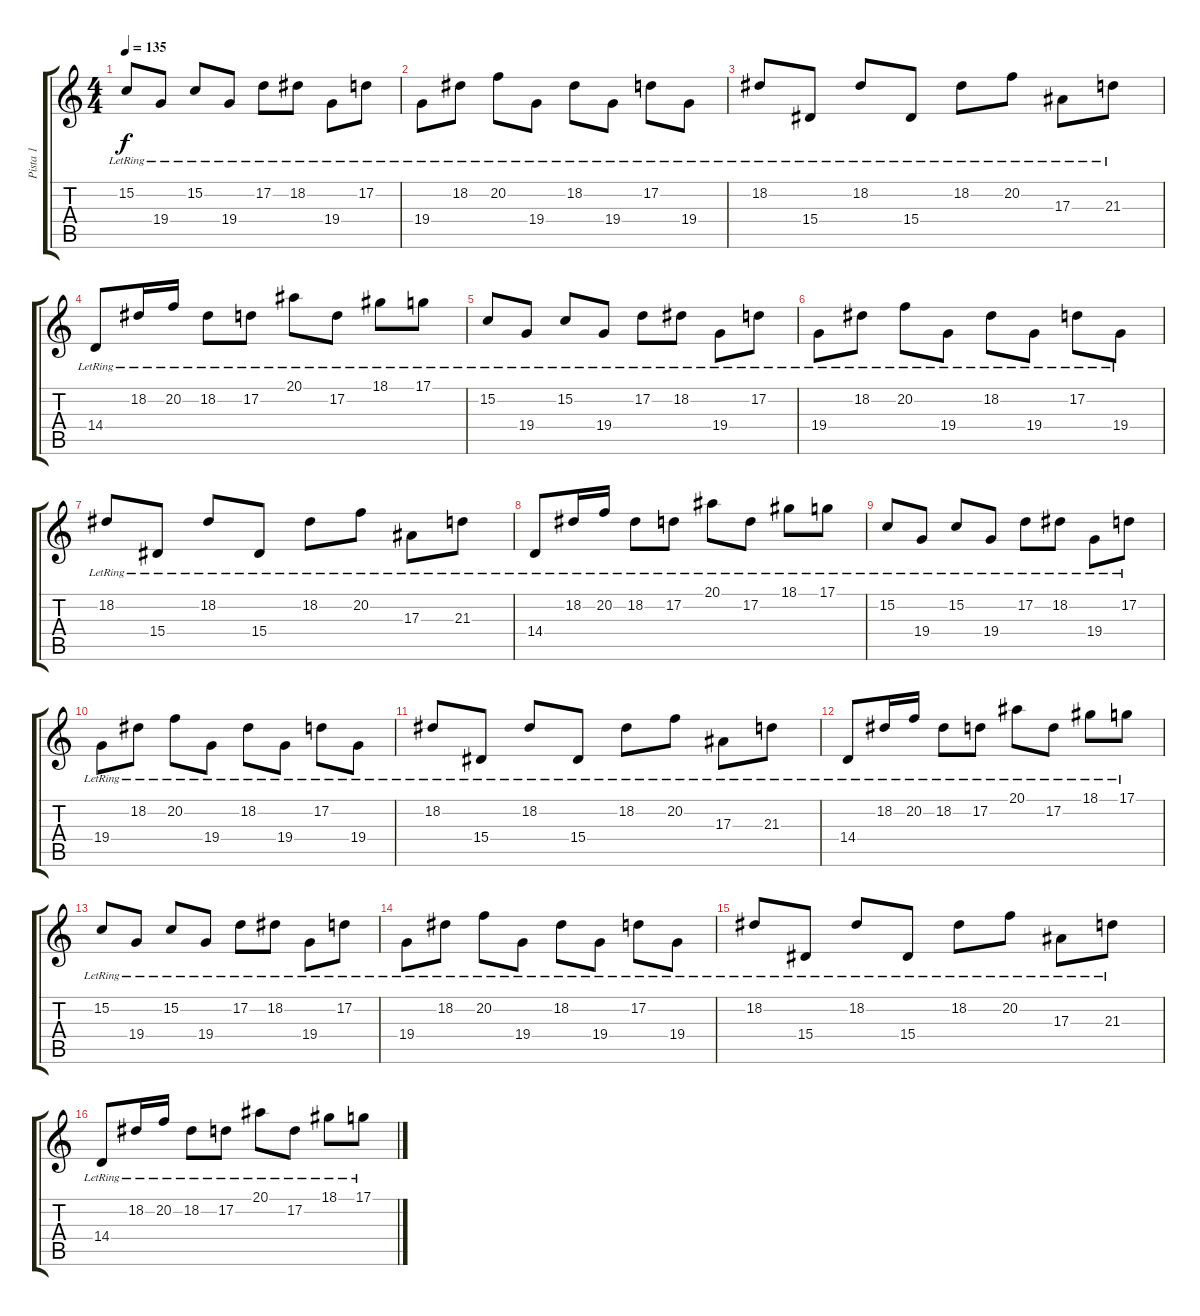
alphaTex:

\track ("Pista 1" "Pista 1") {instrument acousticgrandpiano}
\staff {score tabs}
\tuning (D4 A3 F3 C3 G2 C2) {hide}
\ts (4 4)
\tempo 135
\clef g2
\ks c
15.2{lr}.8{dy f} 19.4{lr}.8 15.2{lr}.8 19.4{lr}.8 17.2{lr}.8 18.2{lr}.8 19.4{lr}.8 17.2{lr}.8 |
19.4{lr}.8 18.2{lr}.8 20.2{lr}.8 19.4{lr}.8 18.2{lr}.8 19.4{lr}.8 17.2{lr}.8 19.4{lr}.8 |
18.2{lr}.8 15.4{lr}.8 18.2{lr}.8 15.4{lr}.8 18.2{lr}.8 20.2{lr}.8 17.3{lr}.8 21.3{lr}.8 |
14.4{lr}.8 18.2{lr}.16 20.2{lr}.16 18.2{lr}.8 17.2{lr}.8 20.1{lr}.8 17.2{lr}.8 18.1{lr}.8 17.1{lr}.8 |
15.2{lr}.8 19.4{lr}.8 15.2{lr}.8 19.4{lr}.8 17.2{lr}.8 18.2{lr}.8 19.4{lr}.8 17.2{lr}.8 |
19.4{lr}.8 18.2{lr}.8 20.2{lr}.8 19.4{lr}.8 18.2{lr}.8 19.4{lr}.8 17.2{lr}.8 19.4{lr}.8 |
18.2{lr}.8 15.4{lr}.8 18.2{lr}.8 15.4{lr}.8 18.2{lr}.8 20.2{lr}.8 17.3{lr}.8 21.3{lr}.8 |
14.4{lr}.8 18.2{lr}.16 20.2{lr}.16 18.2{lr}.8 17.2{lr}.8 20.1{lr}.8 17.2{lr}.8 18.1{lr}.8 17.1{lr}.8 |
15.2{lr}.8 19.4{lr}.8 15.2{lr}.8 19.4{lr}.8 17.2{lr}.8 18.2{lr}.8 19.4{lr}.8 17.2{lr}.8 |
19.4{lr}.8 18.2{lr}.8 20.2{lr}.8 19.4{lr}.8 18.2{lr}.8 19.4{lr}.8 17.2{lr}.8 19.4{lr}.8 |
18.2{lr}.8 15.4{lr}.8 18.2{lr}.8 15.4{lr}.8 18.2{lr}.8 20.2{lr}.8 17.3{lr}.8 21.3{lr}.8 |
14.4{lr}.8 18.2{lr}.16 20.2{lr}.16 18.2{lr}.8 17.2{lr}.8 20.1{lr}.8 17.2{lr}.8 18.1{lr}.8 17.1{lr}.8 |
15.2{lr}.8 19.4{lr}.8 15.2{lr}.8 19.4{lr}.8 17.2{lr}.8 18.2{lr}.8 19.4{lr}.8 17.2{lr}.8 |
19.4{lr}.8 18.2{lr}.8 20.2{lr}.8 19.4{lr}.8 18.2{lr}.8 19.4{lr}.8 17.2{lr}.8 19.4{lr}.8 |
18.2{lr}.8 15.4{lr}.8 18.2{lr}.8 15.4{lr}.8 18.2{lr}.8 20.2{lr}.8 17.3{lr}.8 21.3{lr}.8 |
14.4{lr}.8 18.2{lr}.16 20.2{lr}.16 18.2{lr}.8 17.2{lr}.8 20.1{lr}.8 17.2{lr}.8 18.1{lr}.8 17.1{lr}.8
